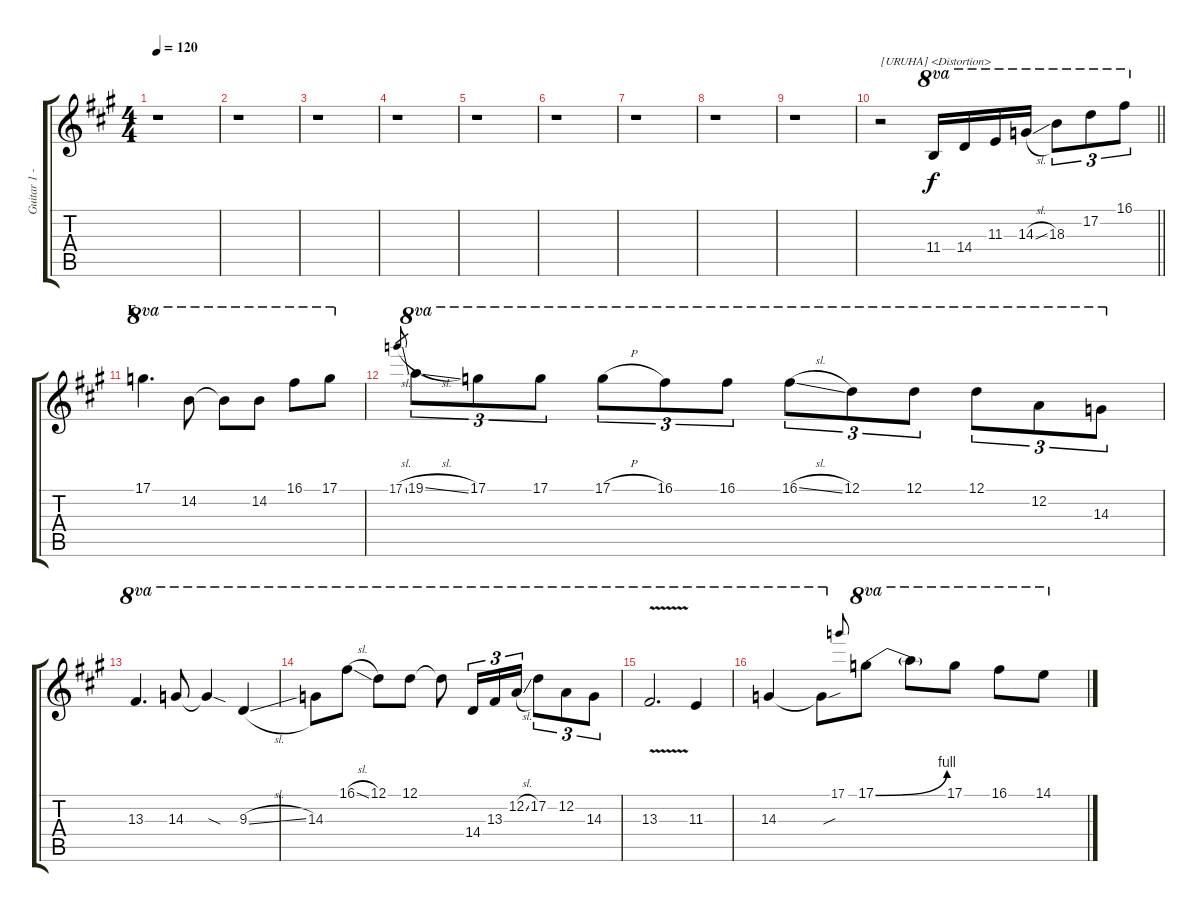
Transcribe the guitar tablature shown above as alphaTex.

\track ("Guitar 1 - Uruha and Aoi" "Guitar 1 -") {instrument overdrivenguitar}
\staff {score tabs}
\tuning (D4 A3 F3 C3 G2 D2) {hide}
\ts (4 4)
\tempo 120
\clef g2
\ks a
r.1{dy f} |
r.1 |
r.1 |
r.1 |
r.1 |
r.1 |
r.1 |
r.1 |
r.1 |
\barLineRight lightlight
r.2{txt "[URUHA] <Distortion>"} 11.4.16{ot 8va} 14.4.16{ot 8va} 11.3.16{ot 8va} 14.3{sl}.16{ot 8va} 18.3.8{tu (3 2) ot 8va} 17.2.8{tu (3 2) ot 8va} 16.1.8{tu (3 2) ot 8va} |
\section ("" "F")
17.1.4{d ot 8va} 14.2.8{ot 8va} 14.2{t}.8{ot 8va} 14.2.8{ot 8va} 16.1.8{ot 8va} 17.1.8{ot 8va} |
17.1{sl}.8{gr} 19.1{sl}.8{tu (3 2) ot 8va} 17.1.8{tu (3 2) ot 8va} 17.1.8{tu (3 2) ot 8va} 17.1{h}.8{tu (3 2) ot 8va} 16.1.8{tu (3 2) ot 8va} 16.1.8{tu (3 2) ot 8va} 16.1{sl}.8{tu (3 2) ot 8va} 12.1.8{tu (3 2) ot 8va} 12.1.8{tu (3 2) ot 8va} 12.1.8{tu (3 2) ot 8va} 12.2.8{tu (3 2) ot 8va} 14.3.8{tu (3 2) ot 8va} |
13.3.4{d ot 8va} 14.3.8{ot 8va} 14.3{sod t}.4{ot 8va} 9.3{sl}.4{ot 8va} |
14.3.8{ot 8va} 16.1{sl}.8{ot 8va} 12.1.8{ot 8va} 12.1.8{ot 8va} 12.1{t}.8{ot 8va} 14.4.16{tu (3 2) ot 8va} 13.3.16{tu (3 2) ot 8va} 12.2{sl}.16{tu (3 2) ot 8va} 17.2.8{tu (3 2) ot 8va} 12.2.8{tu (3 2) ot 8va} 14.3.8{tu (3 2) ot 8va} |
13.3{v}.2{d ot 8va} 11.3.4{ot 8va} |
14.3.4{ot 8va} 14.3{sou t}.8{ot 8va} 17.1.8{gr onbeat} 17.1{be (bend 0 0 60 4)}.8{ot 8va} 17.1{t}.8{ot 8va} 17.1.8{ot 8va} 16.1.8{ot 8va} 14.1.8{ot 8va}
